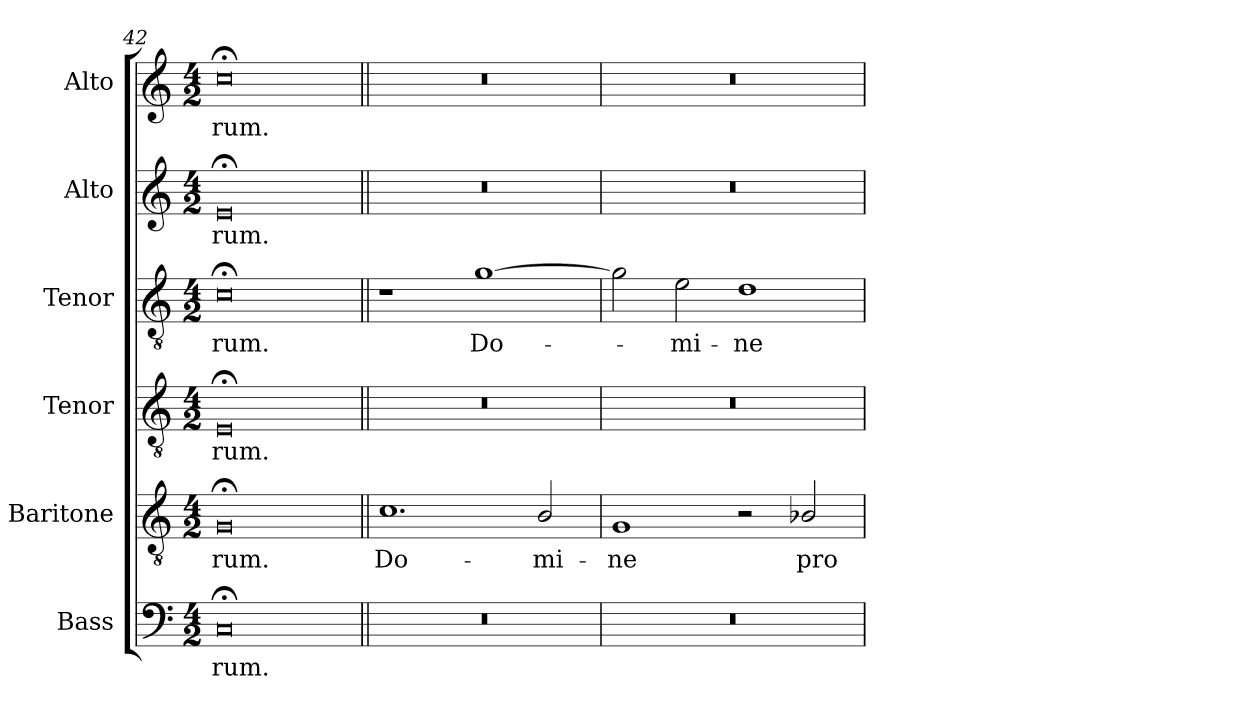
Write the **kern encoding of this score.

**kern	**text	**kern	**text	**kern	**text	**kern	**text	**kern	**text	**kern	**text
*part6	*part6	*part5	*part5	*part4	*part4	*part3	*part3	*part2	*part2	*part1	*part1
*staff6	*staff6	*staff5	*staff5	*staff4	*staff4	*staff3	*staff3	*staff2	*staff2	*staff1	*staff1
*I"Bass	*	*I"Baritone	*	*I"Tenor	*	*I"Tenor	*	*I"Alto	*	*I"Alto	*
*I'B.	*	*I'Bar.	*	*I'T2.	*	*I'T1.	*	*I'A2.	*	*I'A1.	*
*clefF4	*	*clefGv2	*	*clefGv2	*	*clefGv2	*	*clefG2	*	*clefG2	*
*	*	*ITrd7c12	*	*ITrd7c12	*	*ITrd7c12	*	*	*	*	*
*k[]	*	*k[]	*	*k[]	*	*k[]	*	*k[]	*	*k[]	*
*C:	*	*C:	*	*C:	*	*C:	*	*C:	*	*C:	*
*M4/2	*	*M4/2	*	*M4/2	*	*M4/2	*	*M4/2	*	*M4/2	*
=42	=42	=42	=42	=42	=42	=42	=42	=42	=42	=42	=42
!	!LO:LY:b:color=#000000	!	!	!	!	!	!	!	!	!	!
!	!	!	!LO:LY:b:color=#000000	!	!	!	!	!	!	!	!
!	!	!	!	!	!LO:LY:b:color=#000000	!	!	!	!	!	!
!	!	!	!	!	!	!	!LO:LY:b:color=#000000	!	!	!	!
!	!	!	!	!	!	!	!	!	!LO:LY:b:color=#000000	!	!
!	!	!	!	!	!	!	!	!	!	!	!LO:LY:b:color=#000000
0C;i	-rum.	0GG;i	-rum.	0EE;i	-rum.	0C;i	-rum.	0e;i	-rum.	0cc;i	-rum.
!!LO:LB:g=z
=43||	=43||	=43||	=43||	=43||	=43||	=43||	=43||	=43||	=43||	=43||	=43||
!LO:N:vis=1	!	!	!	!	!	!	!	!	!	!	!
!	!	!	!LO:LY:b:color=#000000	!LO:N:vis=1	!	!	!	!LO:N:vis=1	!	!LO:N:vis=1	!
0r	.	1.Ci	Do-	0r	.	1r	.	0r	.	0r	.
!	!	!	!	!	!	!	!LO:LY:b:color=#000000	!	!	!	!
.	.	.	.	.	.	[1Gi	Do-	.	.	.	.
!	!	!	!LO:LY:b:color=#000000	!	!	!	!	!	!	!	!
.	.	2BBi/	-mi-	.	.	.	.	.	.	.	.
=44	=44	=44	=44	=44	=44	=44	=44	=44	=44	=44	=44
!LO:N:vis=1	!	!	!	!	!	!	!	!	!	!	!
!	!	!	!LO:LY:b:color=#000000	!LO:N:vis=1	!	!	!	!LO:N:vis=1	!	!LO:N:vis=1	!
0r	.	1GGi	-ne	0r	.	2Gi\]	.	0r	.	0r	.
!	!	!	!	!	!	!	!LO:LY:b:color=#000000	!	!	!	!
.	.	.	.	.	.	2Ei\	-mi-	.	.	.	.
!	!	!	!	!	!	!	!LO:LY:b:color=#000000	!	!	!	!
.	.	2r	.	.	.	1Di	-ne	.	.	.	.
!	!	!	!LO:LY:b:color=#000000	!	!	!	!	!	!	!	!
.	.	2BB-Xi/	pro-	.	.	.	.	.	.	.	.
=	=	=	=	=	=	=	=	=	=	=	=
*-	*-	*-	*-	*-	*-	*-	*-	*-	*-	*-	*-
